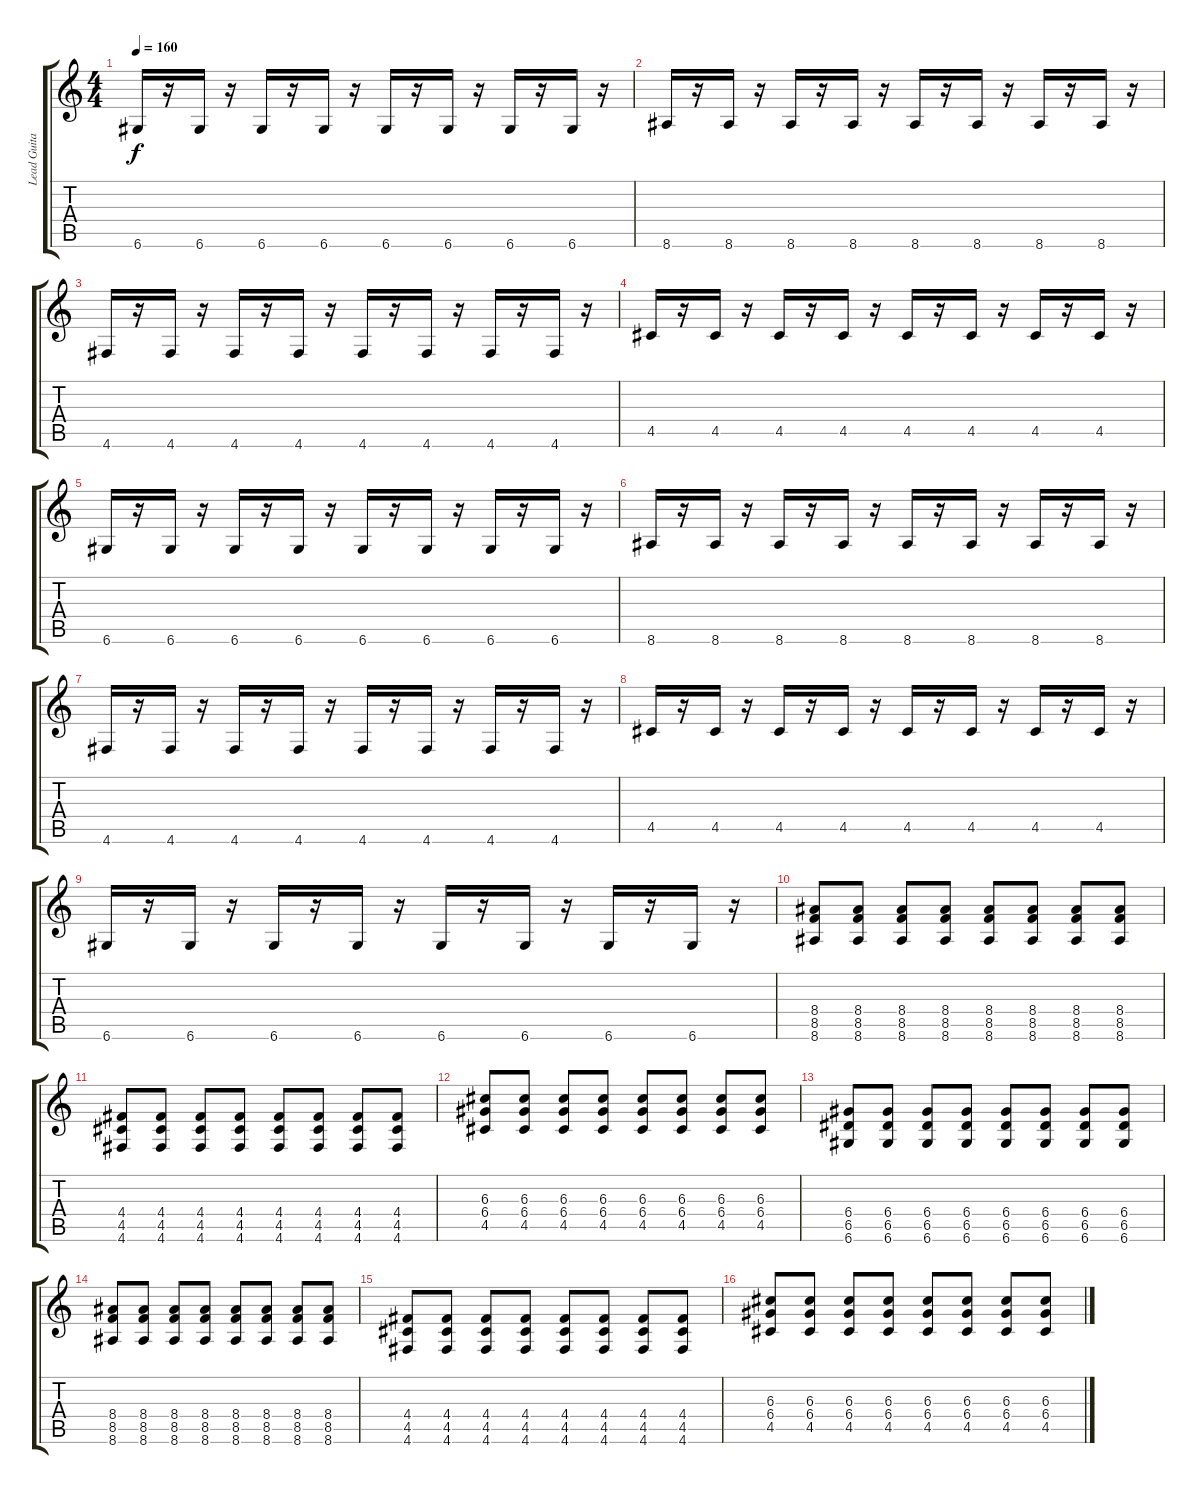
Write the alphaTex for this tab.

\track ("Lead Guitar" "Lead Guita") {instrument distortionguitar}
\staff {score tabs}
\tuning (E4 B3 G3 D3 A2 D2) {hide}
\ts (4 4)
\tempo 160
\clef g2
\ks c
6.6.16{dy f} r.16 6.6.16 r.16 6.6.16 r.16 6.6.16 r.16 6.6.16 r.16 6.6.16 r.16 6.6.16 r.16 6.6.16 r.16 |
8.6.16 r.16 8.6.16 r.16 8.6.16 r.16 8.6.16 r.16 8.6.16 r.16 8.6.16 r.16 8.6.16 r.16 8.6.16 r.16 |
4.6.16 r.16 4.6.16 r.16 4.6.16 r.16 4.6.16 r.16 4.6.16 r.16 4.6.16 r.16 4.6.16 r.16 4.6.16 r.16 |
4.5.16 r.16 4.5.16 r.16 4.5.16 r.16 4.5.16 r.16 4.5.16 r.16 4.5.16 r.16 4.5.16 r.16 4.5.16 r.16 |
6.6.16 r.16 6.6.16 r.16 6.6.16 r.16 6.6.16 r.16 6.6.16 r.16 6.6.16 r.16 6.6.16 r.16 6.6.16 r.16 |
8.6.16 r.16 8.6.16 r.16 8.6.16 r.16 8.6.16 r.16 8.6.16 r.16 8.6.16 r.16 8.6.16 r.16 8.6.16 r.16 |
4.6.16 r.16 4.6.16 r.16 4.6.16 r.16 4.6.16 r.16 4.6.16 r.16 4.6.16 r.16 4.6.16 r.16 4.6.16 r.16 |
4.5.16 r.16 4.5.16 r.16 4.5.16 r.16 4.5.16 r.16 4.5.16 r.16 4.5.16 r.16 4.5.16 r.16 4.5.16 r.16 |
6.6.16 r.16 6.6.16 r.16 6.6.16 r.16 6.6.16 r.16 6.6.16 r.16 6.6.16 r.16 6.6.16 r.16 6.6.16 r.16 |
(8.4 8.5 8.6).8 (8.4 8.5 8.6).8 (8.4 8.5 8.6).8 (8.4 8.5 8.6).8 (8.4 8.5 8.6).8 (8.4 8.5 8.6).8 (8.4 8.5 8.6).8 (8.4 8.5 8.6).8 |
(4.4 4.5 4.6).8 (4.4 4.5 4.6).8 (4.4 4.5 4.6).8 (4.4 4.5 4.6).8 (4.4 4.5 4.6).8 (4.4 4.5 4.6).8 (4.4 4.5 4.6).8 (4.4 4.5 4.6).8 |
(6.3 6.4 4.5).8 (6.3 6.4 4.5).8 (6.3 6.4 4.5).8 (6.3 6.4 4.5).8 (6.3 6.4 4.5).8 (6.3 6.4 4.5).8 (6.3 6.4 4.5).8 (6.3 6.4 4.5).8 |
(6.4 6.5 6.6).8 (6.4 6.5 6.6).8 (6.4 6.5 6.6).8 (6.4 6.5 6.6).8 (6.4 6.5 6.6).8 (6.4 6.5 6.6).8 (6.4 6.5 6.6).8 (6.4 6.5 6.6).8 |
(8.4 8.5 8.6).8 (8.4 8.5 8.6).8 (8.4 8.5 8.6).8 (8.4 8.5 8.6).8 (8.4 8.5 8.6).8 (8.4 8.5 8.6).8 (8.4 8.5 8.6).8 (8.4 8.5 8.6).8 |
(4.4 4.5 4.6).8 (4.4 4.5 4.6).8 (4.4 4.5 4.6).8 (4.4 4.5 4.6).8 (4.4 4.5 4.6).8 (4.4 4.5 4.6).8 (4.4 4.5 4.6).8 (4.4 4.5 4.6).8 |
(6.3 6.4 4.5).8 (6.3 6.4 4.5).8 (6.3 6.4 4.5).8 (6.3 6.4 4.5).8 (6.3 6.4 4.5).8 (6.3 6.4 4.5).8 (6.3 6.4 4.5).8 (6.3 6.4 4.5).8
